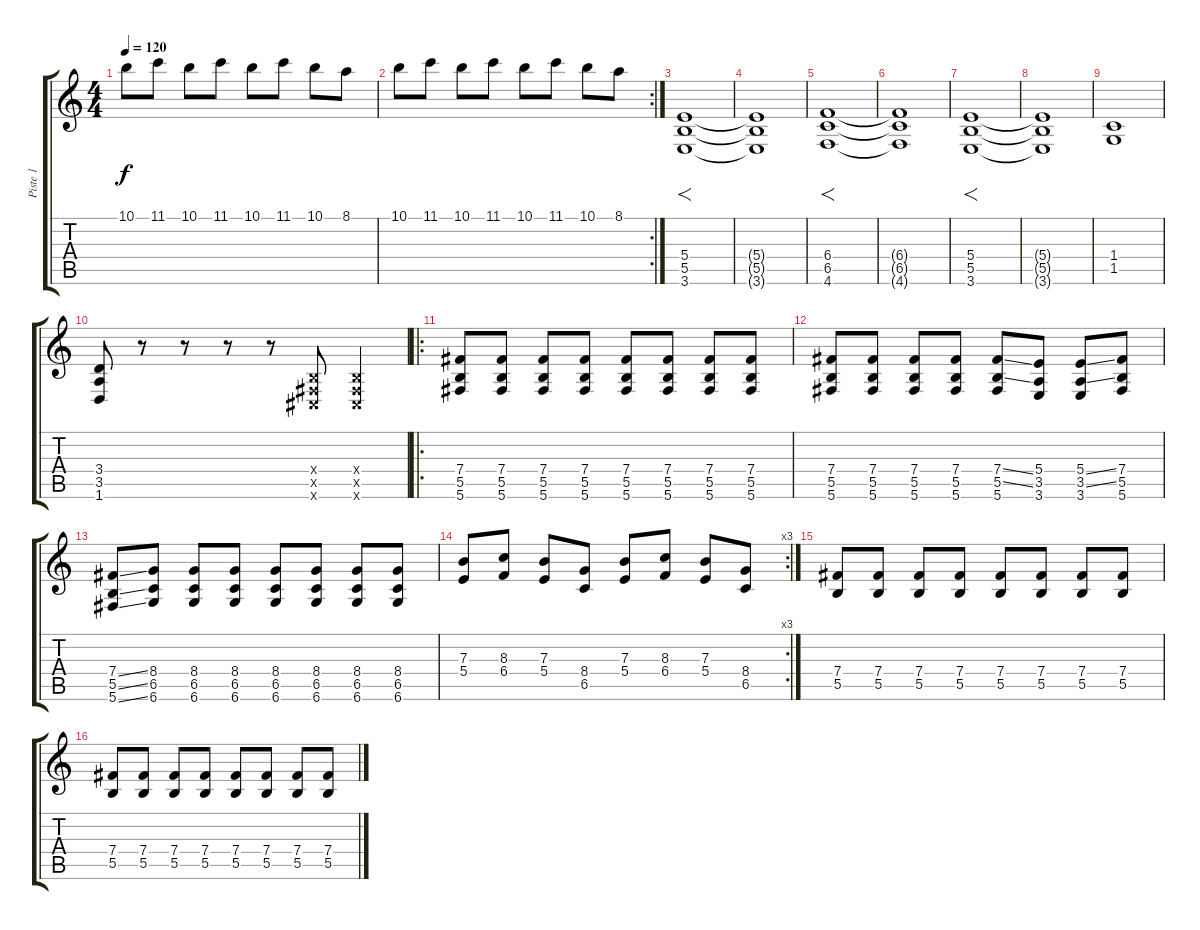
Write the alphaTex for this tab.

\track ("Piste 1" "Piste 1") {instrument overdrivenguitar}
\staff {score tabs}
\tuning (Db4 Ab3 E3 B2 Gb2 Db2) {hide}
\ts (4 4)
\tempo 120
\clef g2
\ks c
10.1.8{dy f volume 8} 11.1.8 10.1.8 11.1.8 10.1.8 11.1.8 10.1.8 8.1.8 |
\rc 2
10.1.8{volume 8} 11.1.8 10.1.8 11.1.8 10.1.8 11.1.8 10.1.8 8.1.8 |
(5.4 5.5 3.6).1{f} |
(5.4{t} 5.5{t} 3.6{t}).1 |
(6.4 6.5 4.6).1{f} |
(6.4{t} 6.5{t} 4.6{t}).1 |
(5.4 5.5 3.6).1{f} |
(5.4{t} 5.5{t} 3.6{t}).1 |
(1.4 1.5).1 |
(3.4 3.5 1.6).8 r.8 r.8 r.8 r.8 (0.4{x} 0.5{x} 0.6{x}).8 (0.4{x} 0.5{x} 0.6{x}).4 |
\ro
(7.4 5.5 5.6).8{volume 13} (7.4 5.5 5.6).8 (7.4 5.5 5.6).8 (7.4 5.5 5.6).8 (7.4 5.5 5.6).8 (7.4 5.5 5.6).8 (7.4 5.5 5.6).8 (7.4 5.5 5.6).8 |
(7.4 5.5 5.6).8 (7.4 5.5 5.6).8 (7.4 5.5 5.6).8 (7.4 5.5 5.6).8 (7.4{ss} 5.5{ss} 5.6).8 (5.4 3.5 3.6).8 (5.4{ss} 3.5{ss} 3.6).8 (7.4 5.5 5.6).8 |
(7.4{ss} 5.5{ss} 5.6{ss}).8 (8.4 6.5 6.6).8 (8.4 6.5 6.6).8 (8.4 6.5 6.6).8 (8.4 6.5 6.6).8 (8.4 6.5 6.6).8 (8.4 6.5 6.6).8 (8.4 6.5 6.6).8 |
\rc 3
(7.3 5.4).8 (8.3 6.4).8 (7.3 5.4).8 (8.4 6.5).8 (7.3 5.4).8 (8.3 6.4).8 (7.3 5.4).8 (8.4 6.5).8 |
(7.4 5.5).8 (7.4 5.5).8 (7.4 5.5).8 (7.4 5.5).8 (7.4 5.5).8 (7.4 5.5).8 (7.4 5.5).8 (7.4 5.5).8 |
(7.4 5.5).8 (7.4 5.5).8 (7.4 5.5).8 (7.4 5.5).8 (7.4 5.5).8 (7.4 5.5).8 (7.4 5.5).8 (7.4 5.5).8
